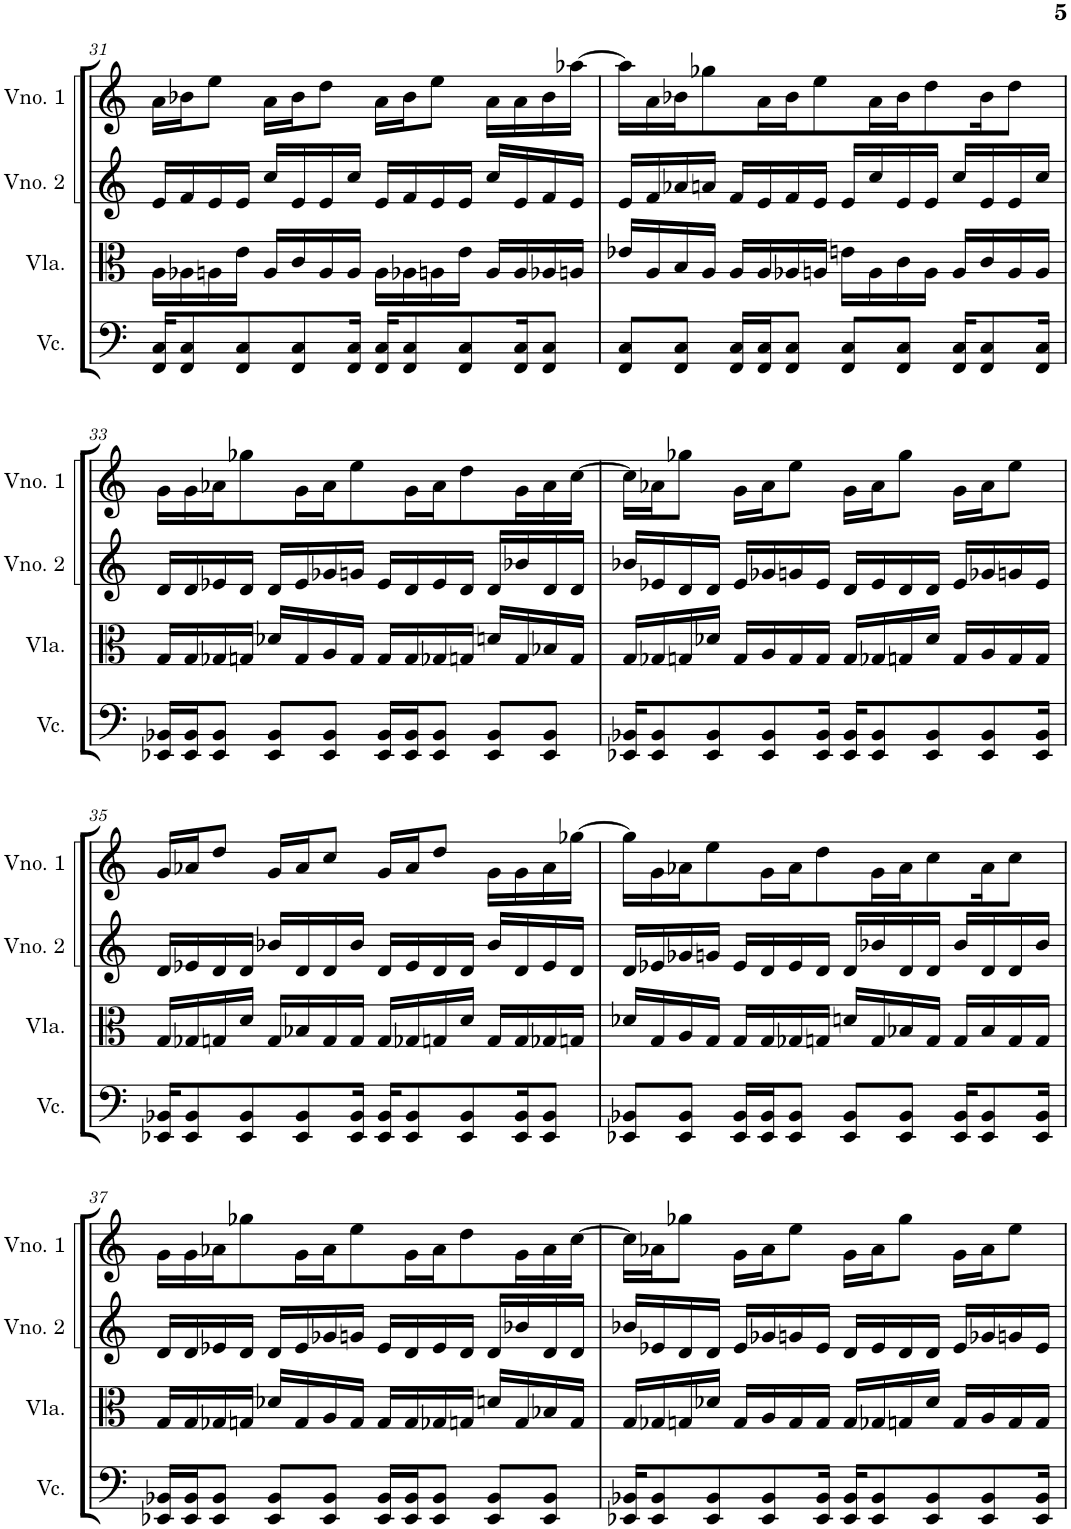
**kern	**kern	**kern	**kern
*part4	*part3	*part2	*part1
*staff4	*staff3	*staff2	*staff1
*I"Violoncelo	*I"Viola	*I"Violino 2	*I"Violino 1
*I'Vc.	*I'Vla.	*I'Vno. 2	*I'Vno. 1
!!LO:PB:g=z
*clefF4	*clefC3	*clefG2	*clefG2
*k[]	*k[]	*k[]	*k[]
*M4/4	*M4/4	*M4/4	*M4/4
=31	=31	=31	=31
16FF/ 16C/KL	16A\LL	16e/LL	16a\LL
8FF/ 8C/	16A-X\	16f/	16b-X\J
.	16An\	16e/	8ee\J
8FF/ 8C/	16e\JJ	16e/JJ	.
.	16A/LL	16cc/LL	16a\LL
8FF/ 8C/	16c/	16e/	16b-\J
.	16A/	16e/	8dd\J
16FF/ 16C/Jk	16A/JJ	16cc/JJ	.
16FF/ 16C/KL	16A\LL	16e/LL	16a\LL
8FF/ 8C/	16A-X\	16f/	16b-\J
.	16An\	16e/	8ee\J
8FF/ 8C/	16e\JJ	16e/JJ	.
.	16A/LL	16cc/LL	16a\LL
16FF/ 16C/K	16A/	16e/	16a\
8FF/ 8C/J	16A-X/	16f/	16b-\
.	16An/JJ	16e/JJ	[16aa-X\JJ
=32	=32	=32	=32
8FF/ 8C/L	16e-X/LL	16e/LL	16aa-\LL]
.	16A/	16f/	16a\
8FF/ 8C/J	16B/	16a-X/	16b-X\J
.	16A/JJ	16an/JJ	8gg-X\
16FF/ 16C/LL	16A/LL	16f/LL	.
16FF/ 16C/J	16A/	16e/	16a\L
8FF/ 8C/J	16A-X/	16f/	16b-\J
.	16An/JJ	16e/JJ	8ee\
8FF/ 8C/L	16en\LL	16e/LL	.
.	16A\	16cc/	16a\L
8FF/ 8C/J	16c\	16e/	16b-\J
.	16A\JJ	16e/JJ	8dd\
16FF/ 16C/KL	16A/LL	16cc/LL	.
8FF/ 8C/	16c/	16e/	16b-\K
.	16A/	16e/	8dd\J
16FF/ 16C/Jk	16A/JJ	16cc/JJ	.
!!LO:LB:g=z
=33	=33	=33	=33
16EE-X/ 16BB-X/LL	16G/LL	16d/LL	16g\LL
16EE-/ 16BB-/J	16G/	16d/	16g\
8EE-/ 8BB-/J	16G-X/	16e-X/	16a-X\J
.	16Gn/JJ	16d/JJ	8gg-X\
8EE-/ 8BB-/L	16d-X/LL	16d/LL	.
.	16G/	16e-/	16g\L
8EE-/ 8BB-/J	16A/	16g-X/	16a-\J
.	16G/JJ	16gn/JJ	8ee\
16EE-/ 16BB-/LL	16G/LL	16e-/LL	.
16EE-/ 16BB-/J	16G/	16d/	16g\L
8EE-/ 8BB-/J	16G-X/	16e-/	16a-\J
.	16Gn/JJ	16d/JJ	8dd\
8EE-/ 8BB-/L	16dn/LL	16d/LL	.
.	16G/	16b-X/	16g\L
8EE-/ 8BB-/J	16B-X/	16d/	16a-\
.	16G/JJ	16d/JJ	[16cc\JJ
=34	=34	=34	=34
16EE-X/ 16BB-X/KL	16G/LL	16b-X/LL	16cc\LL]
8EE-/ 8BB-/	16G-X/	16e-X/	16a-X\J
.	16Gn/	16d/	8gg-X\J
8EE-/ 8BB-/	16d-X/JJ	16d/JJ	.
.	16G/LL	16e-/LL	16g\LL
8EE-/ 8BB-/	16A/	16g-X/	16a-\J
.	16G/	16gn/	8ee\J
16EE-/ 16BB-/Jk	16G/JJ	16e-/JJ	.
16EE-/ 16BB-/KL	16G/LL	16d/LL	16g\LL
8EE-/ 8BB-/	16G-X/	16e-/	16a-\J
.	16Gn/	16d/	8gg-\J
8EE-/ 8BB-/	16d-/JJ	16d/JJ	.
.	16G/LL	16e-/LL	16g\LL
8EE-/ 8BB-/	16A/	16g-X/	16a-\J
.	16G/	16gn/	8ee\J
16EE-/ 16BB-/Jk	16G/JJ	16e-/JJ	.
!!LO:LB:g=z
=35	=35	=35	=35
16EE-X/ 16BB-X/KL	16G/LL	16d/LL	16g/LL
8EE-/ 8BB-/	16G-X/	16e-X/	16a-X/J
.	16Gn/	16d/	8dd/J
8EE-/ 8BB-/	16d/JJ	16d/JJ	.
.	16G/LL	16b-X/LL	16g/LL
8EE-/ 8BB-/	16B-X/	16d/	16a-/J
.	16G/	16d/	8cc/J
16EE-/ 16BB-/Jk	16G/JJ	16b-/JJ	.
16EE-/ 16BB-/KL	16G/LL	16d/LL	16g/LL
8EE-/ 8BB-/	16G-X/	16e-/	16a-/J
.	16Gn/	16d/	8dd/J
8EE-/ 8BB-/	16d/JJ	16d/JJ	.
.	16G/LL	16b-/LL	16g\LL
16EE-/ 16BB-/K	16G/	16d/	16g\
8EE-/ 8BB-/J	16G-X/	16e-/	16a-\
.	16Gn/JJ	16d/JJ	[16gg-X\JJ
=36	=36	=36	=36
8EE-X/ 8BB-X/L	16d-X/LL	16d/LL	16gg-\LL]
.	16G/	16e-X/	16g\
8EE-/ 8BB-/J	16A/	16g-X/	16a-X\J
.	16G/JJ	16gn/JJ	8ee\
16EE-/ 16BB-/LL	16G/LL	16e-/LL	.
16EE-/ 16BB-/J	16G/	16d/	16g\L
8EE-/ 8BB-/J	16G-X/	16e-/	16a-\J
.	16Gn/JJ	16d/JJ	8dd\
8EE-/ 8BB-/L	16dn/LL	16d/LL	.
.	16G/	16b-X/	16g\L
8EE-/ 8BB-/J	16B-X/	16d/	16a-\J
.	16G/JJ	16d/JJ	8cc\
16EE-/ 16BB-/KL	16G/LL	16b-/LL	.
8EE-/ 8BB-/	16B-/	16d/	16a-\K
.	16G/	16d/	8cc\J
16EE-/ 16BB-/Jk	16G/JJ	16b-/JJ	.
!!LO:LB:g=z
=37	=37	=37	=37
16EE-X/ 16BB-X/LL	16G/LL	16d/LL	16g\LL
16EE-/ 16BB-/J	16G/	16d/	16g\
8EE-/ 8BB-/J	16G-X/	16e-X/	16a-X\J
.	16Gn/JJ	16d/JJ	8gg-X\
8EE-/ 8BB-/L	16d-X/LL	16d/LL	.
.	16G/	16e-/	16g\L
8EE-/ 8BB-/J	16A/	16g-X/	16a-\J
.	16G/JJ	16gn/JJ	8ee\
16EE-/ 16BB-/LL	16G/LL	16e-/LL	.
16EE-/ 16BB-/J	16G/	16d/	16g\L
8EE-/ 8BB-/J	16G-X/	16e-/	16a-\J
.	16Gn/JJ	16d/JJ	8dd\
8EE-/ 8BB-/L	16dn/LL	16d/LL	.
.	16G/	16b-X/	16g\L
8EE-/ 8BB-/J	16B-X/	16d/	16a-\
.	16G/JJ	16d/JJ	[16cc\JJ
=38	=38	=38	=38
16EE-X/ 16BB-X/KL	16G/LL	16b-X/LL	16cc\LL]
8EE-/ 8BB-/	16G-X/	16e-X/	16a-X\J
.	16Gn/	16d/	8gg-X\J
8EE-/ 8BB-/	16d-X/JJ	16d/JJ	.
.	16G/LL	16e-/LL	16g\LL
8EE-/ 8BB-/	16A/	16g-X/	16a-\J
.	16G/	16gn/	8ee\J
16EE-/ 16BB-/Jk	16G/JJ	16e-/JJ	.
16EE-/ 16BB-/KL	16G/LL	16d/LL	16g\LL
8EE-/ 8BB-/	16G-X/	16e-/	16a-\J
.	16Gn/	16d/	8gg-\J
8EE-/ 8BB-/	16d-/JJ	16d/JJ	.
.	16G/LL	16e-/LL	16g\LL
8EE-/ 8BB-/	16A/	16g-X/	16a-\J
.	16G/	16gn/	8ee\J
16EE-/ 16BB-/Jk	16G/JJ	16e-/JJ	.
=	=	=	=
*-	*-	*-	*-
